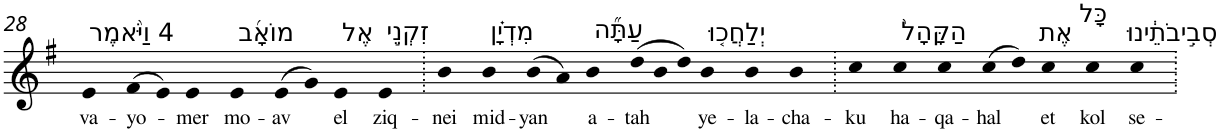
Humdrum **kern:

**kern	**text
*part1	*part1
*staff1	*staff1
*I"Piano	*
*I'Pno	*
!!LO:PB:g=z
*clefG2	*
*k[f#]	*
*G:	*
=28	=28
!LO:TX:a:t=4 וַיֹּ֨אמֶר	!
!	!LO:LY:b
4e	va-
!	!LO:LY:b
(>8f#	-yo-
8e)	.
!	!LO:LY:b
4e	-mer
!LO:TX:a:t=מוֹאָ֜ב	!
!	!LO:LY:b
4e	mo-
!	!LO:LY:b
(>8e	-av
8g)	.
!LO:TX:a:t=אֶל	!
!	!LO:LY:b
4e	el
!LO:TX:a:t=זִקְנֵ֣י	!
!	!LO:LY:b
4e	ziq-
=29.	=29.
!	!LO:LY:b
4b	-nei
!LO:TX:a:t=מִדְיָ֗ן	!
!	!LO:LY:b
4b	mid-
!	!LO:LY:b
(>8b	-yan
8a)	.
!LO:TX:a:t=עַתָּ֞ה	!
!	!LO:LY:b
4b	a-
*Xtuplet	*
!	!LO:LY:b
(>12dd	-tah
12b	.
12dd)	.
!LO:TX:a:t=יְלַחֲכ֤וּ	!
!	!LO:LY:b
4b	ye-
!	!LO:LY:b
4b	-la-
!	!LO:LY:b
4b	-cha-
=30.	=30.
!	!LO:LY:b
4cc	-ku
!LO:TX:a:t=הַקָּהָל֙	!
!	!LO:LY:b
4cc	ha-
!	!LO:LY:b
4cc	-qa-
!	!LO:LY:b
(>8cc	-hal
8dd)	.
!LO:TX:a:t=אֶת	!
!	!LO:LY:b
4cc	et
!LO:TX:a:t=כָּל	!
!	!LO:LY:b
4cc	kol
!LO:TX:a:t=סְבִ֣יבֹתֵ֔ינוּ	!
!	!LO:LY:b
4cc	se-
=.	=.
*-	*-
